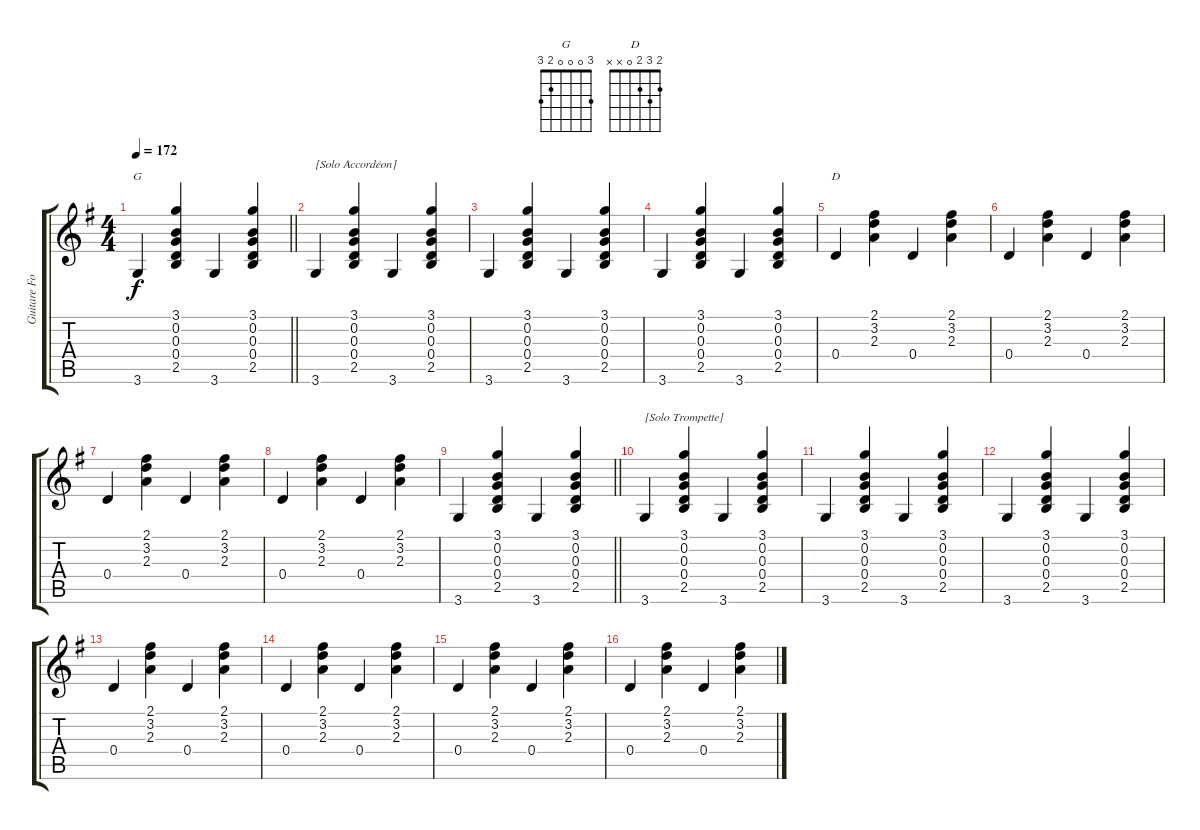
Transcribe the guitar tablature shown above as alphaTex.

\track ("Guitare Folk" "Guitare Fo") {instrument acousticguitarsteel}
\staff {score tabs}
\tuning (E4 B3 G3 D3 A2 E2) {hide}
\chord ("G" 3 0 0 0 2 3)
\chord ("D" 2 3 2 0 x x)
\ts (4 4)
\tempo 172
\clef g2
\barLineRight lightlight
\ks g
3.6.4{ch "G" dy f} (3.1 0.2 0.3 0.4 2.5).4 3.6.4 (3.1 0.2 0.3 0.4 2.5).4 |
3.6.4{txt "[Solo Accordéon]"} (3.1 0.2 0.3 0.4 2.5).4 3.6.4 (3.1 0.2 0.3 0.4 2.5).4 |
3.6.4 (3.1 0.2 0.3 0.4 2.5).4 3.6.4 (3.1 0.2 0.3 0.4 2.5).4 |
3.6.4 (3.1 0.2 0.3 0.4 2.5).4 3.6.4 (3.1 0.2 0.3 0.4 2.5).4 |
0.4.4{ch "D"} (2.1 3.2 2.3).4 0.4.4 (2.1 3.2 2.3).4 |
0.4.4 (2.1 3.2 2.3).4 0.4.4 (2.1 3.2 2.3).4 |
0.4.4 (2.1 3.2 2.3).4 0.4.4 (2.1 3.2 2.3).4 |
0.4.4 (2.1 3.2 2.3).4 0.4.4 (2.1 3.2 2.3).4 |
\barLineRight lightlight
3.6.4 (3.1 0.2 0.3 0.4 2.5).4 3.6.4 (3.1 0.2 0.3 0.4 2.5).4 |
3.6.4{txt "[Solo Trompette]"} (3.1 0.2 0.3 0.4 2.5).4 3.6.4 (3.1 0.2 0.3 0.4 2.5).4 |
3.6.4 (3.1 0.2 0.3 0.4 2.5).4 3.6.4 (3.1 0.2 0.3 0.4 2.5).4 |
3.6.4 (3.1 0.2 0.3 0.4 2.5).4 3.6.4 (3.1 0.2 0.3 0.4 2.5).4 |
0.4.4 (2.1 3.2 2.3).4 0.4.4 (2.1 3.2 2.3).4 |
0.4.4 (2.1 3.2 2.3).4 0.4.4 (2.1 3.2 2.3).4 |
0.4.4 (2.1 3.2 2.3).4 0.4.4 (2.1 3.2 2.3).4 |
0.4.4 (2.1 3.2 2.3).4 0.4.4 (2.1 3.2 2.3).4
